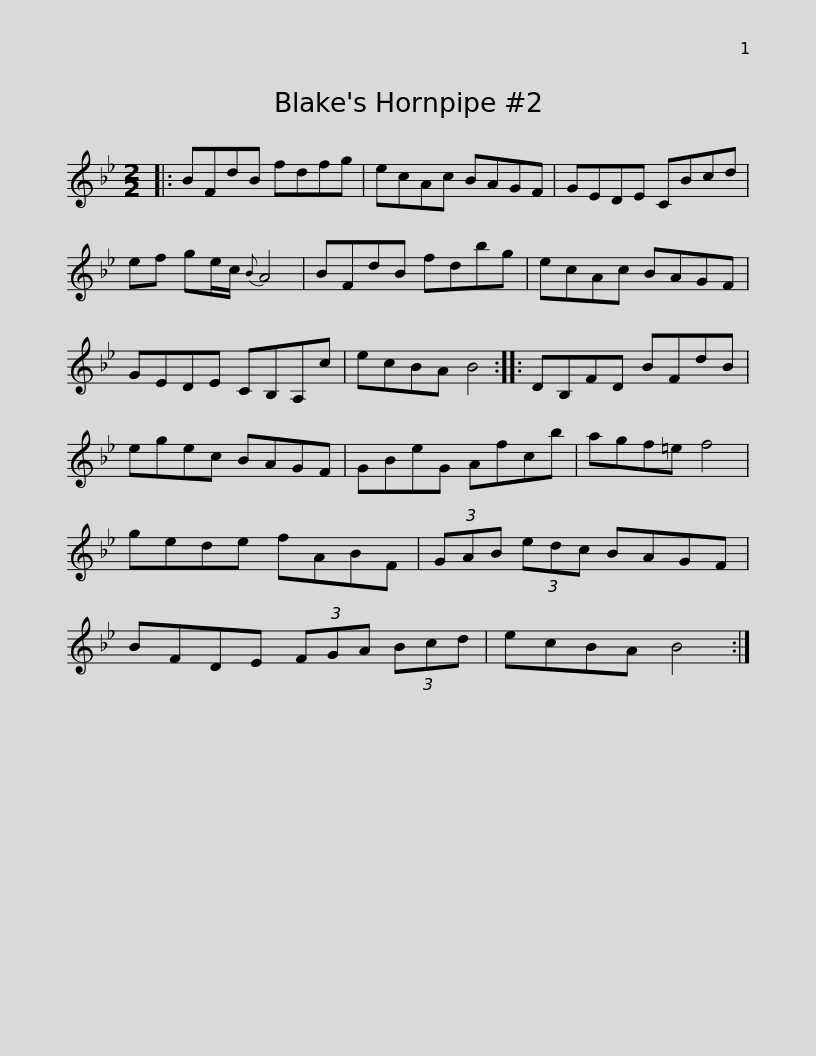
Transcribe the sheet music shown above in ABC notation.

X:1
L:1/8
M:2/2
I:linebreak $
K:Bb
V:1 treble
V:1
|: BFdB fdfg | ecAc BAGF | GEDE CBcd | ef ge/c/{B} A4 | BFdB fdbg |$ %5
 ecAc BAGF | GEDE CB,A,c | ecBA B4 :: DB,FD BFdB | egec BAGF |$ %10
 GBeG Afcb | agf=e f4 | gede fABF | (3GAB (3edc BAGF | BFDE (3FGA (3Bcd |$ %15
 ecBA B4 :| %16
